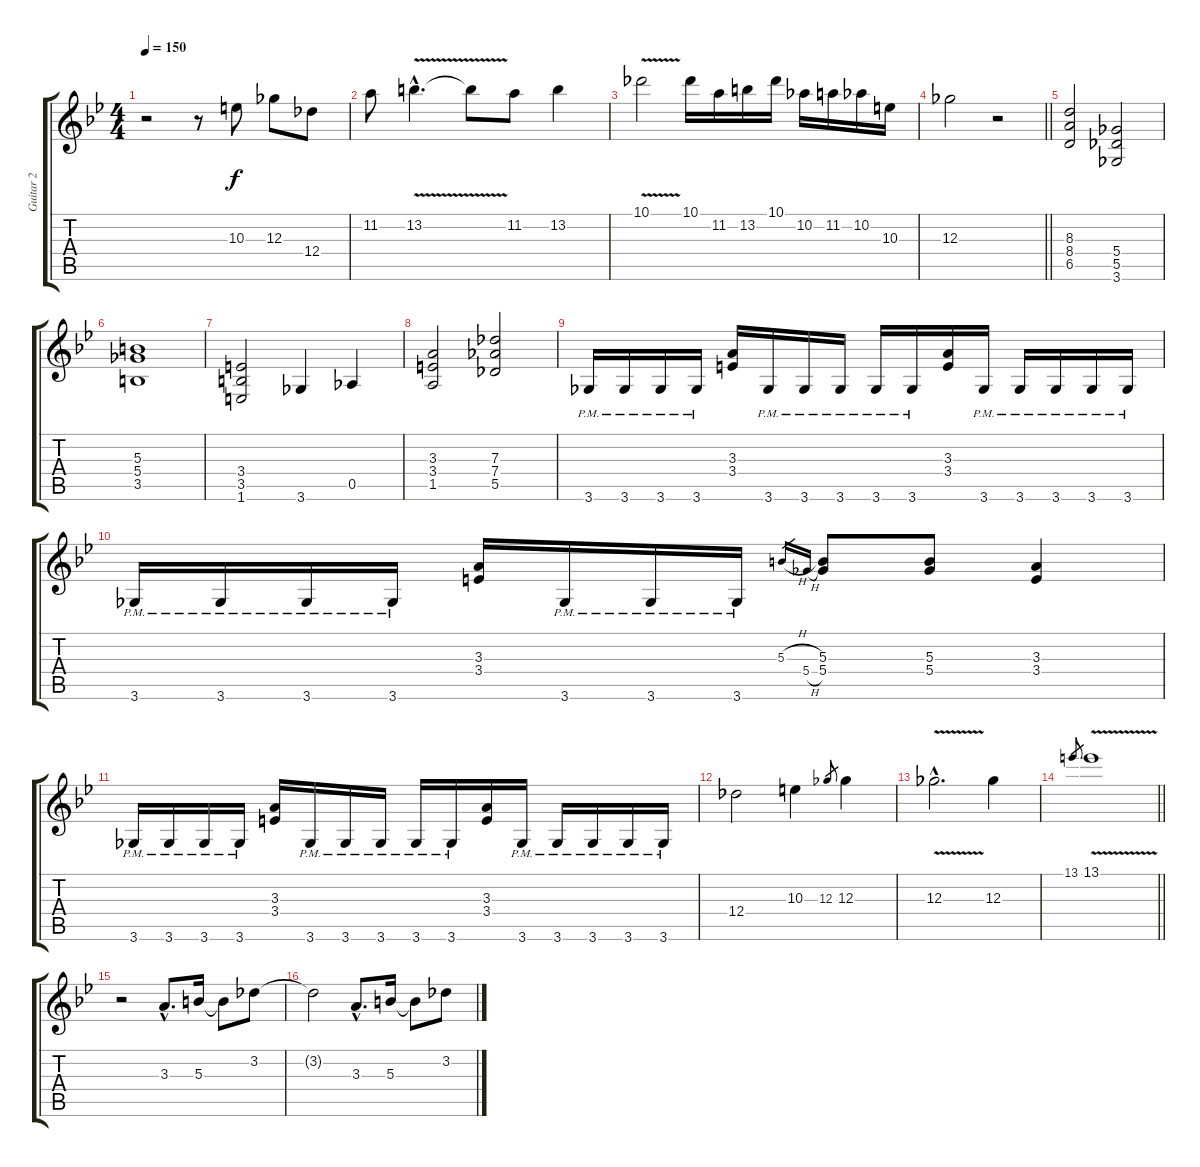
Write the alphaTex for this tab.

\track ("Guitar 2" "Guitar 2") {instrument distortionguitar}
\staff {score tabs}
\tuning (Eb4 Bb3 Gb3 Db3 Ab2 Eb2) {hide}
\ts (4 4)
\tempo 150
\clef g2
\ks bb
r.2{dy f} r.8 10.3.8 12.3.8 12.4.8 |
11.2.8 13.2{v hac}.4{d} 13.2{t}.8 11.2.8 13.2.4 |
10.1{v}.2 10.1.16 11.2.16 13.2.16 10.1.16 10.2.16 11.2.16 10.2.16 10.3.16 |
\barLineRight lightlight
12.3.2 r.2 |
(8.3 8.4 6.5).2 (5.4 5.5 3.6).2 |
(5.3 5.4 3.5).1 |
(3.4 3.5 1.6).2 3.6.4 0.5.4 |
(3.3 3.4 1.5).2 (7.3 7.4 5.5).2 |
3.6{pm}.16 3.6{pm}.16 3.6{pm}.16 3.6{pm}.16 (3.3 3.4).16 3.6{pm}.16 3.6{pm}.16 3.6{pm}.16 3.6{pm}.16 3.6{pm}.16 (3.3 3.4).16 3.6{pm}.16 3.6{pm}.16 3.6{pm}.16 3.6{pm}.16 3.6{pm}.16 |
3.6{pm}.16 3.6{pm}.16 3.6{pm}.16 3.6{pm}.16 (3.3 3.4).16 3.6{pm}.16 3.6{pm}.16 3.6{pm}.16 5.3{h}.16{gr} 5.4{h}.16{gr} (5.3 5.4).8 (5.3 5.4).8 (3.3 3.4).4 |
3.6{pm}.16 3.6{pm}.16 3.6{pm}.16 3.6{pm}.16 (3.3 3.4).16 3.6{pm}.16 3.6{pm}.16 3.6{pm}.16 3.6{pm}.16 3.6{pm}.16 (3.3 3.4).16 3.6{pm}.16 3.6{pm}.16 3.6{pm}.16 3.6{pm}.16 3.6{pm}.16 |
12.4.2 10.3.4 12.3.8{gr} 12.3.4 |
12.3{v hac}.2{d} 12.3.4 |
\barLineRight lightlight
13.1.8{gr} 13.1{v}.1 |
r.2 3.3{hac}.8{d} 5.3.16 5.3{t}.8 3.2.8 |
3.2{t}.2 3.3{hac}.8{d} 5.3.16 5.3{t}.8 3.2.8
